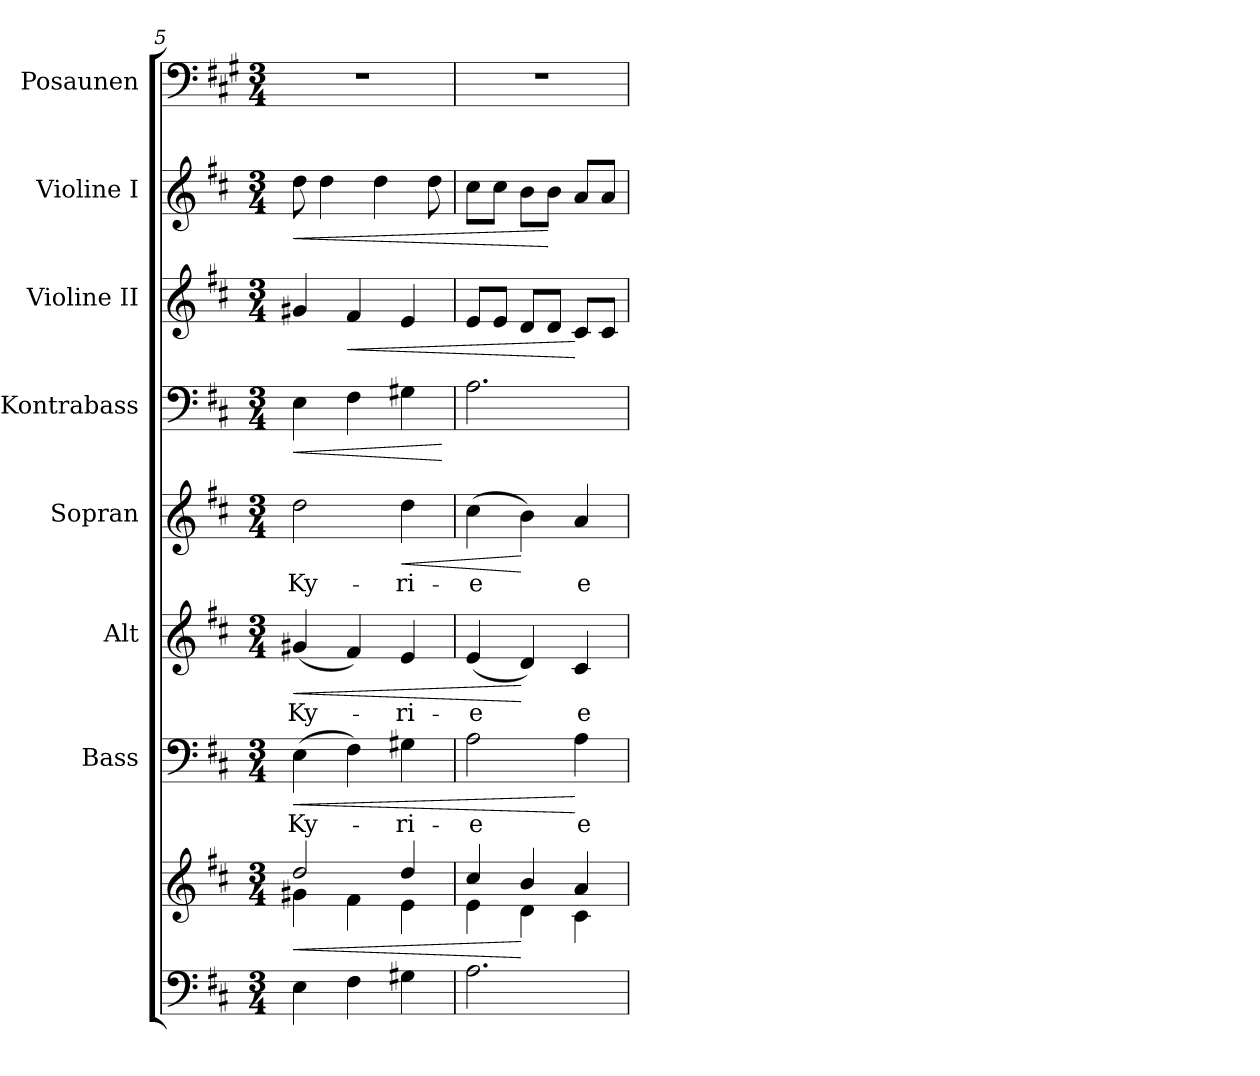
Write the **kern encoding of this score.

**kern	**kern	**dynam	**kern	**text	**dynam	**kern	**text	**dynam	**kern	**text	**dynam	**kern	**dynam	**kern	**dynam	**kern	**dynam	**kern
*part8	*part8	*part8	*part7	*part7	*part7	*part6	*part6	*part6	*part5	*part5	*part5	*part4	*part4	*part3	*part3	*part2	*part2	*part1
*staff9	*staff8	*staff8/9	*staff7	*staff7	*staff7	*staff6	*staff6	*staff6	*staff5	*staff5	*staff5	*staff4	*staff4	*staff3	*staff3	*staff2	*staff2	*staff1
*	*	*	*I"Bass	*	*	*I"Alt	*	*	*I"Sopran	*	*	*I"Kontrabass	*	*I"Violine II	*	*I"Violine I	*	*I"Posaunen
*	*	*	*I'B.	*	*	*I'A.	*	*	*I'S.	*	*	*I'Kb.	*	*I'Vl. II	*	*I'Vl. I	*	*I'Pos.
*clefF4	*clefG2	*	*clefF4	*	*	*clefG2	*	*	*clefG2	*	*	*clefF4	*	*clefG2	*	*clefG2	*	*clefF4
*	*	*	*	*	*	*	*	*	*	*	*	*ITrd7c12	*	*	*	*	*	*ITrd4c7
*k[f#c#]	*k[f#c#]	*	*k[f#c#]	*	*	*k[f#c#]	*	*	*k[f#c#]	*	*	*k[f#c#]	*	*k[f#c#]	*	*k[f#c#]	*	*k[f#c#]
*D:	*D:	*	*D:	*	*	*D:	*	*	*D:	*	*	*D:	*	*D:	*	*D:	*	*D:
*M3/4	*M3/4	*	*M3/4	*	*	*M3/4	*	*	*M3/4	*	*	*M3/4	*	*M3/4	*	*M3/4	*	*M3/4
=5	=5	=5	=5	=5	=5	=5	=5	=5	=5	=5	=5	=5	=5	=5	=5	=5	=5	=5
!	!	!LO:HP:b	!	!LO:LY:b	!LO:HP:b	!	!LO:LY:b	!LO:HP:b	!	!LO:LY:b	!	!	!LO:HP:b	!	!	!	!LO:HP:b	!
*	*^	*	*	*	*	*	*	*	*	*	*	*	*	*	*	*	*	*
4E\	2dd/	4g#X\	<	(>4E\	Ky-	<	(<4g#X/	Ky-	<	2dd\	Ky-	.	4EE\	<	4g#X/	.	8dd\	<	2.r
.	.	.	.	.	.	.	.	.	.	.	.	.	.	.	.	.	4dd\	.	.
!	!	!	!	!	!	!	!	!	!	!	!	!	!	!	!	!LO:HP:b	!	!	!
4F#\	.	4f#\	.	4F#\)	.	.	4f#/)	.	.	.	.	.	4FF#\	.	4f#/	<	.	.	.
.	.	.	.	.	.	.	.	.	.	.	.	.	.	.	.	.	4dd\	.	.
!	!	!	!	!	!LO:LY:b	!	!	!LO:LY:b	!	!	!LO:LY:b	!LO:HP:b	!	!	!	!	!	!	!
4G#X\	4dd/	4e\	.	4G#X\	-ri-	.	4e/	-ri-	.	4dd\	-ri-	<	4GG#X\	.	4e/	.	.	.	.
.	.	.	.	.	.	.	.	.	.	.	.	.	.	.	.	.	8dd\	.	.
*	*v	*v	*	*	*	*	*	*	*	*	*	*	*	*	*	*	*	*	*
.	.	.	.	.	.	.	.	.	.	.	.	.	[	.	.	.	.	.
=6	=6	=6	=6	=6	=6	=6	=6	=6	=6	=6	=6	=6	=6	=6	=6	=6	=6	=6
*	*^	*	*	*	*	*	*	*	*	*	*	*	*	*	*	*	*	*
!	!	!	!	!	!LO:LY:b	!	!	!LO:LY:b	!	!	!LO:LY:b	!	!	!	!	!	!	!	!
2.A\	4cc#/	4e\	.	2A\	-e	.	(<4e/	-e	.	(>4cc#\	-e	.	2.AA\	.	8e/L	.	8cc#\L	.	2.r
.	.	.	.	.	.	.	.	.	.	.	.	.	.	.	8e/J	.	8cc#\J	.	.
.	4b/	4d\	[	.	.	.	4d/)	.	[	4b\)	.	[	.	.	8d/L	.	8b\L	.	.
.	.	.	.	.	.	.	.	.	.	.	.	.	.	.	8d/J	.	8b\J	[	.
!	!	!	!	!	!LO:LY:b	!	!	!LO:LY:b	!	!	!LO:LY:b	!	!	!	!	!	!	!	!
.	4a/	4c#\	.	4A\	e-	[	4c#/	e-	.	4a/	e-	.	.	.	8c#/L	[	8a/L	.	.
.	.	.	.	.	.	.	.	.	.	.	.	.	.	.	8c#/J	.	8a/J	.	.
*	*v	*v	*	*	*	*	*	*	*	*	*	*	*	*	*	*	*	*	*
=	=	=	=	=	=	=	=	=	=	=	=	=	=	=	=	=	=	=
*-	*-	*-	*-	*-	*-	*-	*-	*-	*-	*-	*-	*-	*-	*-	*-	*-	*-	*-
